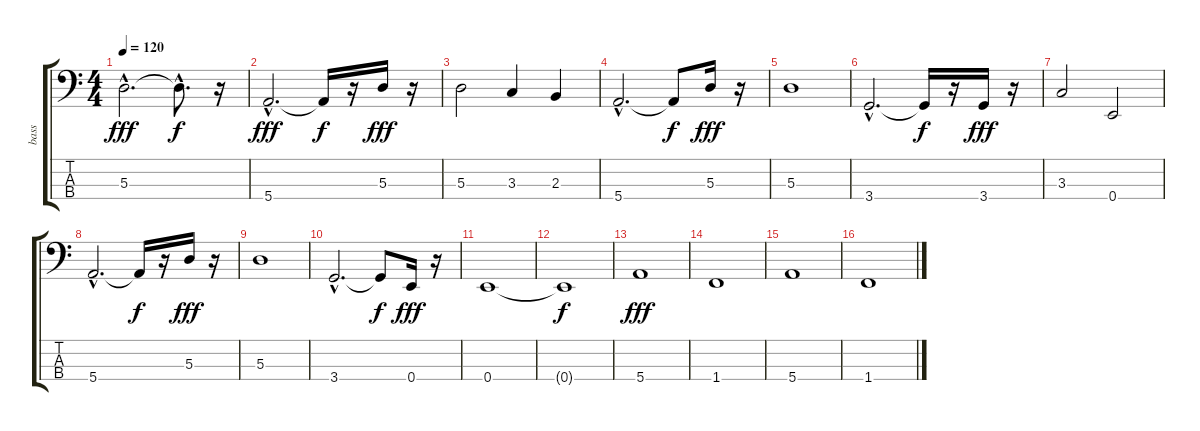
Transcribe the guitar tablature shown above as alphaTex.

\track ("bass" "bass") {instrument fretlessbass}
\staff {score tabs}
\tuning (G2 D2 A1 E1) {hide}
\ts (4 4)
\tempo 120
\clef f4
\ks c
5.3{hac}.2{d dy fff} 5.3{hac t}.8{d dy f} r.16 |
5.4{hac}.2{d dy fff} 5.4{t}.16{dy f} r.16 5.3.16{dy fff} r.16 |
5.3.2 3.3.4 2.3.4 |
5.4{hac}.2{d} 5.4{t}.8{dy f} 5.3.16{dy fff} r.16 |
5.3.1 |
3.4{hac}.2{d} 3.4{t}.16{dy f} r.16 3.4.16{dy fff} r.16 |
3.3.2 0.4.2 |
5.4{hac}.2{d} 5.4{t}.16{dy f} r.16 5.3.16{dy fff} r.16 |
5.3.1 |
3.4{hac}.2{d} 3.4{t}.8{dy f} 0.4.16{dy fff} r.16 |
0.4.1 |
0.4{t}.1{dy f} |
5.4.1{dy fff} |
1.4.1 |
5.4.1 |
1.4.1
